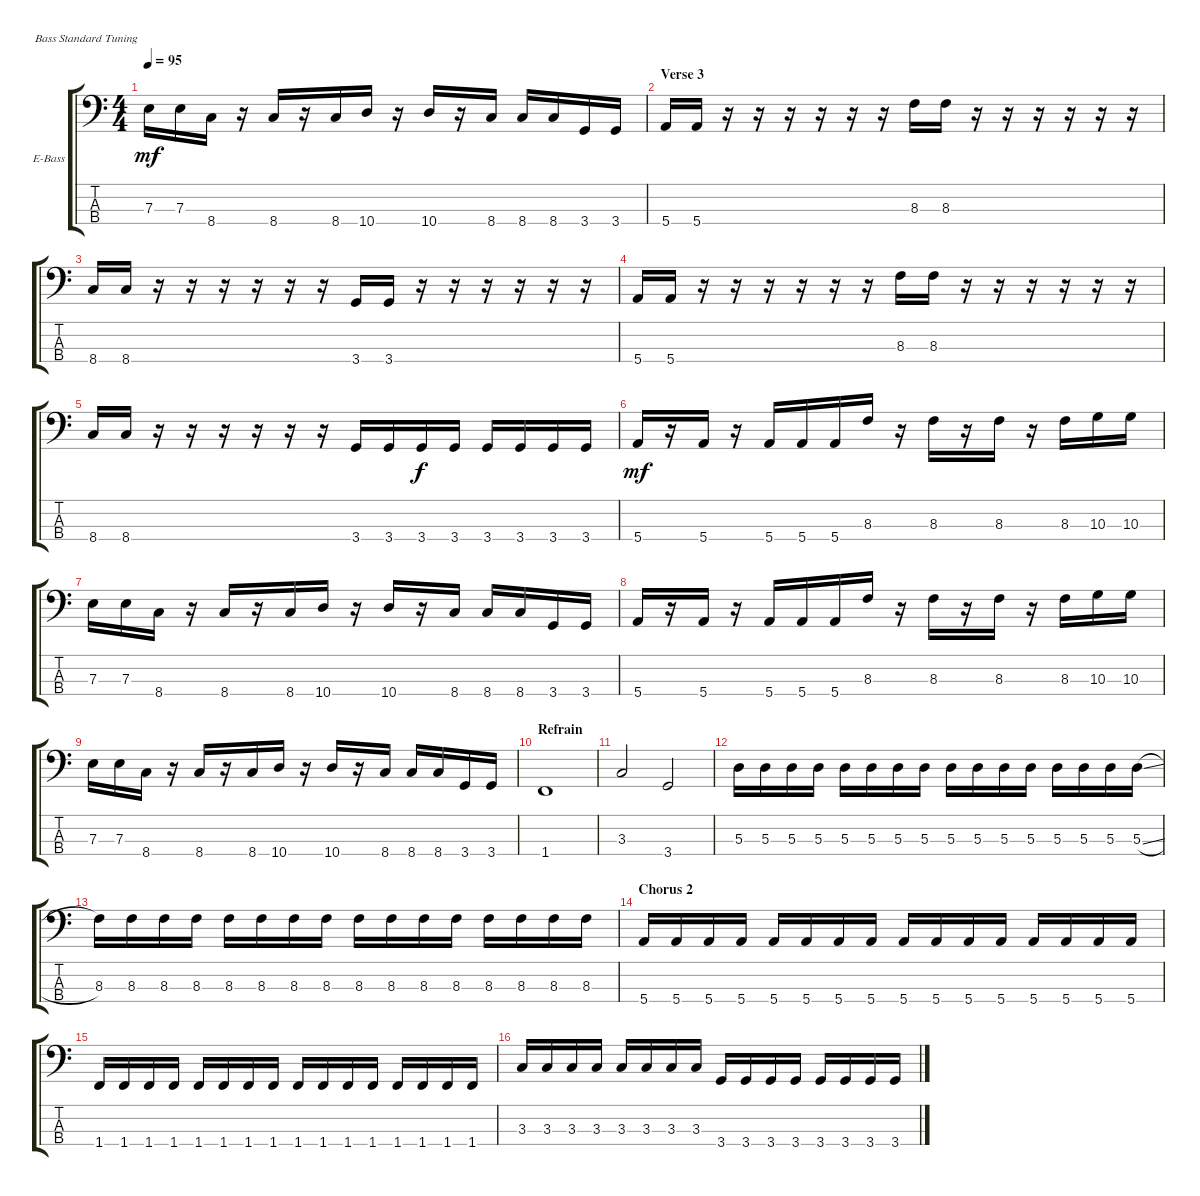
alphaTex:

\bracketExtendMode groupsimilarinstruments
\firstSystemTrackNameOrientation horizontal
\otherSystemsTrackNameOrientation horizontal
\track ("Electric Bass" "E-Bass") {instrument electricbassfinger}
\staff {score tabs}
\tuning (G2 D2 A1 E1)
\ts (4 4)
\tempo 95
\clef f4
\ks c
7.3.16{dy mf} 7.3.16 8.4.16 r.16 8.4.16 r.16 8.4.16 10.4.16 r.16 10.4.16 r.16 8.4.16 8.4.16 8.4.16 3.4.16 3.4.16 |
\section ("" "Verse 3")
5.4.16 5.4.16 r.16 r.16 r.16 r.16 r.16 r.16 8.3.16 8.3.16 r.16 r.16 r.16 r.16 r.16 r.16 |
8.4.16 8.4.16 r.16 r.16 r.16 r.16 r.16 r.16 3.4.16 3.4.16 r.16 r.16 r.16 r.16 r.16 r.16 |
5.4.16 5.4.16 r.16 r.16 r.16 r.16 r.16 r.16 8.3.16 8.3.16 r.16 r.16 r.16 r.16 r.16 r.16 |
8.4.16 8.4.16 r.16 r.16 r.16 r.16 r.16 r.16 3.4.16 3.4.16 3.4.16{dy f} 3.4.16 3.4.16 3.4.16 3.4.16 3.4.16 |
5.4.16{dy mf} r.16 5.4.16 r.16 5.4.16 5.4.16 5.4.16 8.3.16 r.16 8.3.16 r.16 8.3.16 r.16 8.3.16 10.3.16 10.3.16 |
7.3.16 7.3.16 8.4.16 r.16 8.4.16 r.16 8.4.16 10.4.16 r.16 10.4.16 r.16 8.4.16 8.4.16 8.4.16 3.4.16 3.4.16 |
5.4.16 r.16 5.4.16 r.16 5.4.16 5.4.16 5.4.16 8.3.16 r.16 8.3.16 r.16 8.3.16 r.16 8.3.16 10.3.16 10.3.16 |
7.3.16 7.3.16 8.4.16 r.16 8.4.16 r.16 8.4.16 10.4.16 r.16 10.4.16 r.16 8.4.16 8.4.16 8.4.16 3.4.16 3.4.16 |
\section ("" "Refrain")
1.4.1 |
3.3.2 3.4.2 |
5.3.16 5.3.16 5.3.16 5.3.16 5.3.16 5.3.16 5.3.16 5.3.16 5.3.16 5.3.16 5.3.16 5.3.16 5.3.16 5.3.16 5.3.16 5.3{sl}.16 |
8.3.16 8.3.16 8.3.16 8.3.16 8.3.16 8.3.16 8.3.16 8.3.16 8.3.16 8.3.16 8.3.16 8.3.16 8.3.16 8.3.16 8.3.16 8.3.16 |
\section ("" "Chorus 2")
5.4.16 5.4.16 5.4.16 5.4.16 5.4.16 5.4.16 5.4.16 5.4.16 5.4.16 5.4.16 5.4.16 5.4.16 5.4.16 5.4.16 5.4.16 5.4.16 |
1.4.16 1.4.16 1.4.16 1.4.16 1.4.16 1.4.16 1.4.16 1.4.16 1.4.16 1.4.16 1.4.16 1.4.16 1.4.16 1.4.16 1.4.16 1.4.16 |
3.3.16 3.3.16 3.3.16 3.3.16 3.3.16 3.3.16 3.3.16 3.3.16 3.4.16 3.4.16 3.4.16 3.4.16 3.4.16 3.4.16 3.4.16 3.4.16
